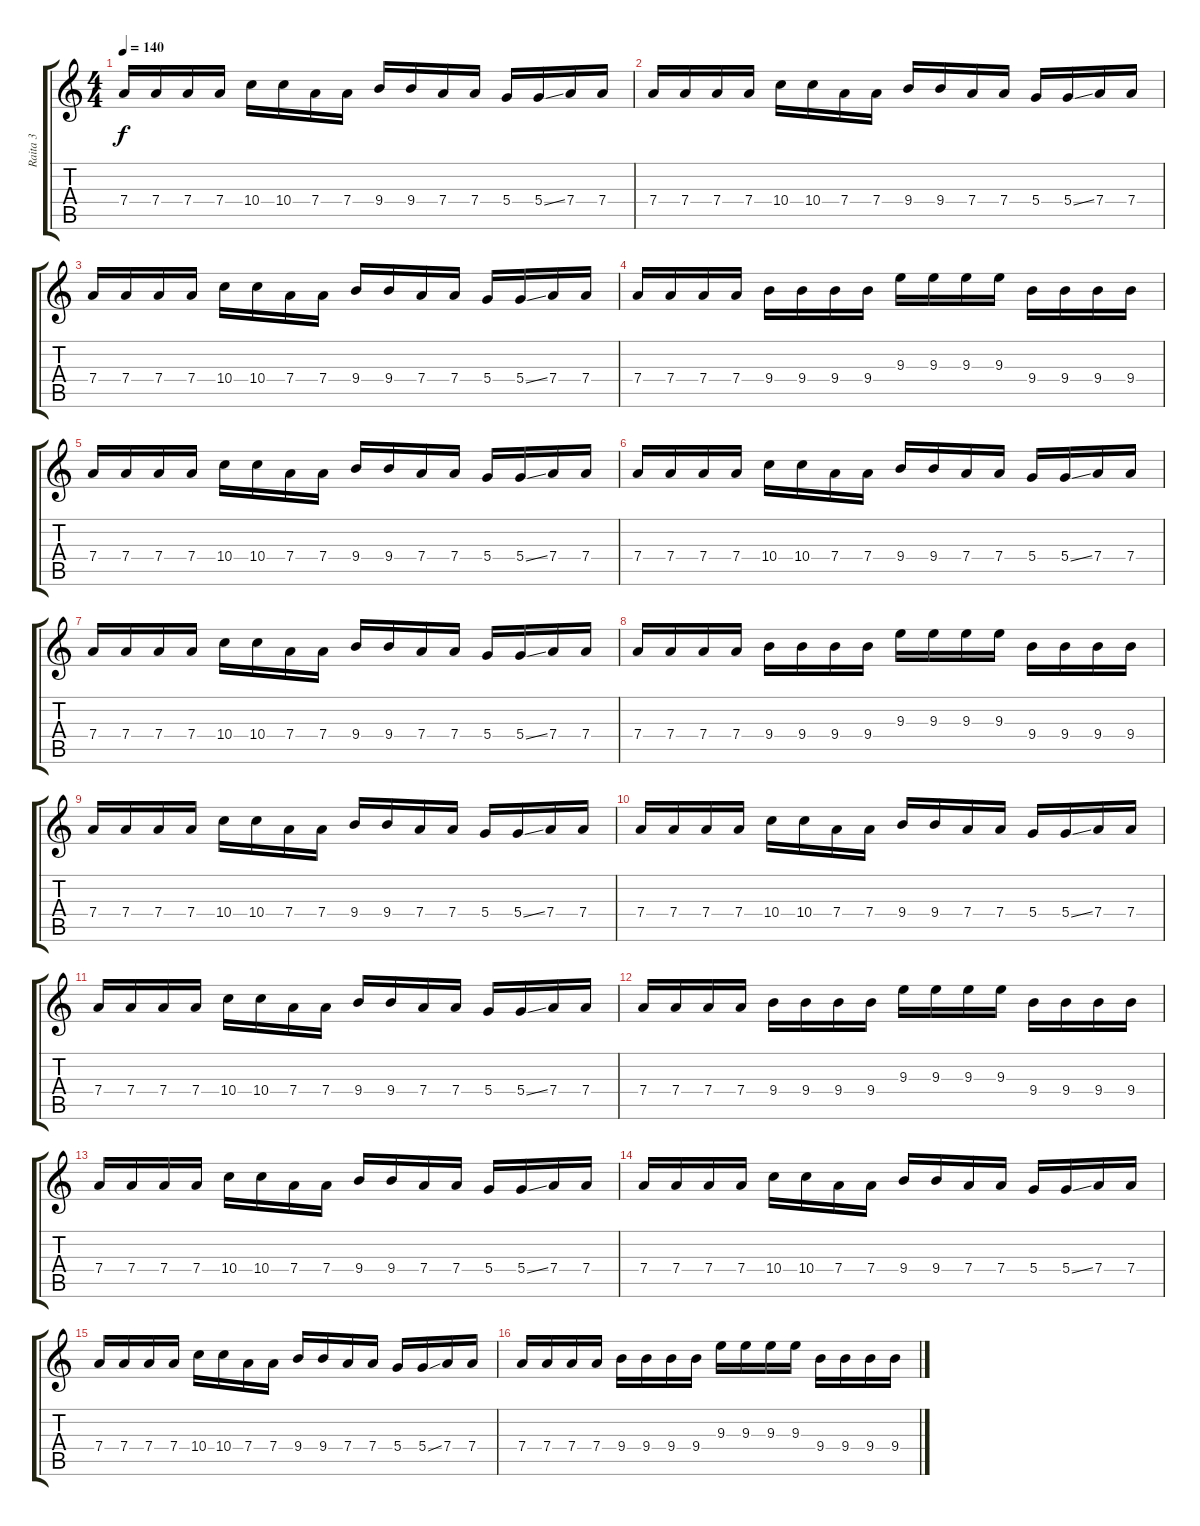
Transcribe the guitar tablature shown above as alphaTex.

\track ("Raita 3" "Raita 3") {instrument overdrivenguitar}
\staff {score tabs}
\tuning (E4 B3 G3 D3 A2 E2) {hide}
\ts (4 4)
\tempo 140
\clef g2
\ks c
7.4.16{dy f} 7.4.16 7.4.16 7.4.16 10.4.16 10.4.16 7.4.16 7.4.16 9.4.16 9.4.16 7.4.16 7.4.16 5.4.16 5.4{ss}.16 7.4.16 7.4.16 |
7.4.16 7.4.16 7.4.16 7.4.16 10.4.16 10.4.16 7.4.16 7.4.16 9.4.16 9.4.16 7.4.16 7.4.16 5.4.16 5.4{ss}.16 7.4.16 7.4.16 |
7.4.16 7.4.16 7.4.16 7.4.16 10.4.16 10.4.16 7.4.16 7.4.16 9.4.16 9.4.16 7.4.16 7.4.16 5.4.16 5.4{ss}.16 7.4.16 7.4.16 |
7.4.16 7.4.16 7.4.16 7.4.16 9.4.16 9.4.16 9.4.16 9.4.16 9.3.16 9.3.16 9.3.16 9.3.16 9.4.16 9.4.16 9.4.16 9.4.16 |
7.4.16 7.4.16 7.4.16 7.4.16 10.4.16 10.4.16 7.4.16 7.4.16 9.4.16 9.4.16 7.4.16 7.4.16 5.4.16 5.4{ss}.16 7.4.16 7.4.16 |
7.4.16 7.4.16 7.4.16 7.4.16 10.4.16 10.4.16 7.4.16 7.4.16 9.4.16 9.4.16 7.4.16 7.4.16 5.4.16 5.4{ss}.16 7.4.16 7.4.16 |
7.4.16 7.4.16 7.4.16 7.4.16 10.4.16 10.4.16 7.4.16 7.4.16 9.4.16 9.4.16 7.4.16 7.4.16 5.4.16 5.4{ss}.16 7.4.16 7.4.16 |
7.4.16 7.4.16 7.4.16 7.4.16 9.4.16 9.4.16 9.4.16 9.4.16 9.3.16 9.3.16 9.3.16 9.3.16 9.4.16 9.4.16 9.4.16 9.4.16 |
7.4.16 7.4.16 7.4.16 7.4.16 10.4.16 10.4.16 7.4.16 7.4.16 9.4.16 9.4.16 7.4.16 7.4.16 5.4.16 5.4{ss}.16 7.4.16 7.4.16 |
7.4.16 7.4.16 7.4.16 7.4.16 10.4.16 10.4.16 7.4.16 7.4.16 9.4.16 9.4.16 7.4.16 7.4.16 5.4.16 5.4{ss}.16 7.4.16 7.4.16 |
7.4.16 7.4.16 7.4.16 7.4.16 10.4.16 10.4.16 7.4.16 7.4.16 9.4.16 9.4.16 7.4.16 7.4.16 5.4.16 5.4{ss}.16 7.4.16 7.4.16 |
7.4.16 7.4.16 7.4.16 7.4.16 9.4.16 9.4.16 9.4.16 9.4.16 9.3.16 9.3.16 9.3.16 9.3.16 9.4.16 9.4.16 9.4.16 9.4.16 |
7.4.16 7.4.16 7.4.16 7.4.16 10.4.16 10.4.16 7.4.16 7.4.16 9.4.16 9.4.16 7.4.16 7.4.16 5.4.16 5.4{ss}.16 7.4.16 7.4.16 |
7.4.16 7.4.16 7.4.16 7.4.16 10.4.16 10.4.16 7.4.16 7.4.16 9.4.16 9.4.16 7.4.16 7.4.16 5.4.16 5.4{ss}.16 7.4.16 7.4.16 |
7.4.16 7.4.16 7.4.16 7.4.16 10.4.16 10.4.16 7.4.16 7.4.16 9.4.16 9.4.16 7.4.16 7.4.16 5.4.16 5.4{ss}.16 7.4.16 7.4.16 |
7.4.16 7.4.16 7.4.16 7.4.16 9.4.16 9.4.16 9.4.16 9.4.16 9.3.16 9.3.16 9.3.16 9.3.16 9.4.16 9.4.16 9.4.16 9.4.16
